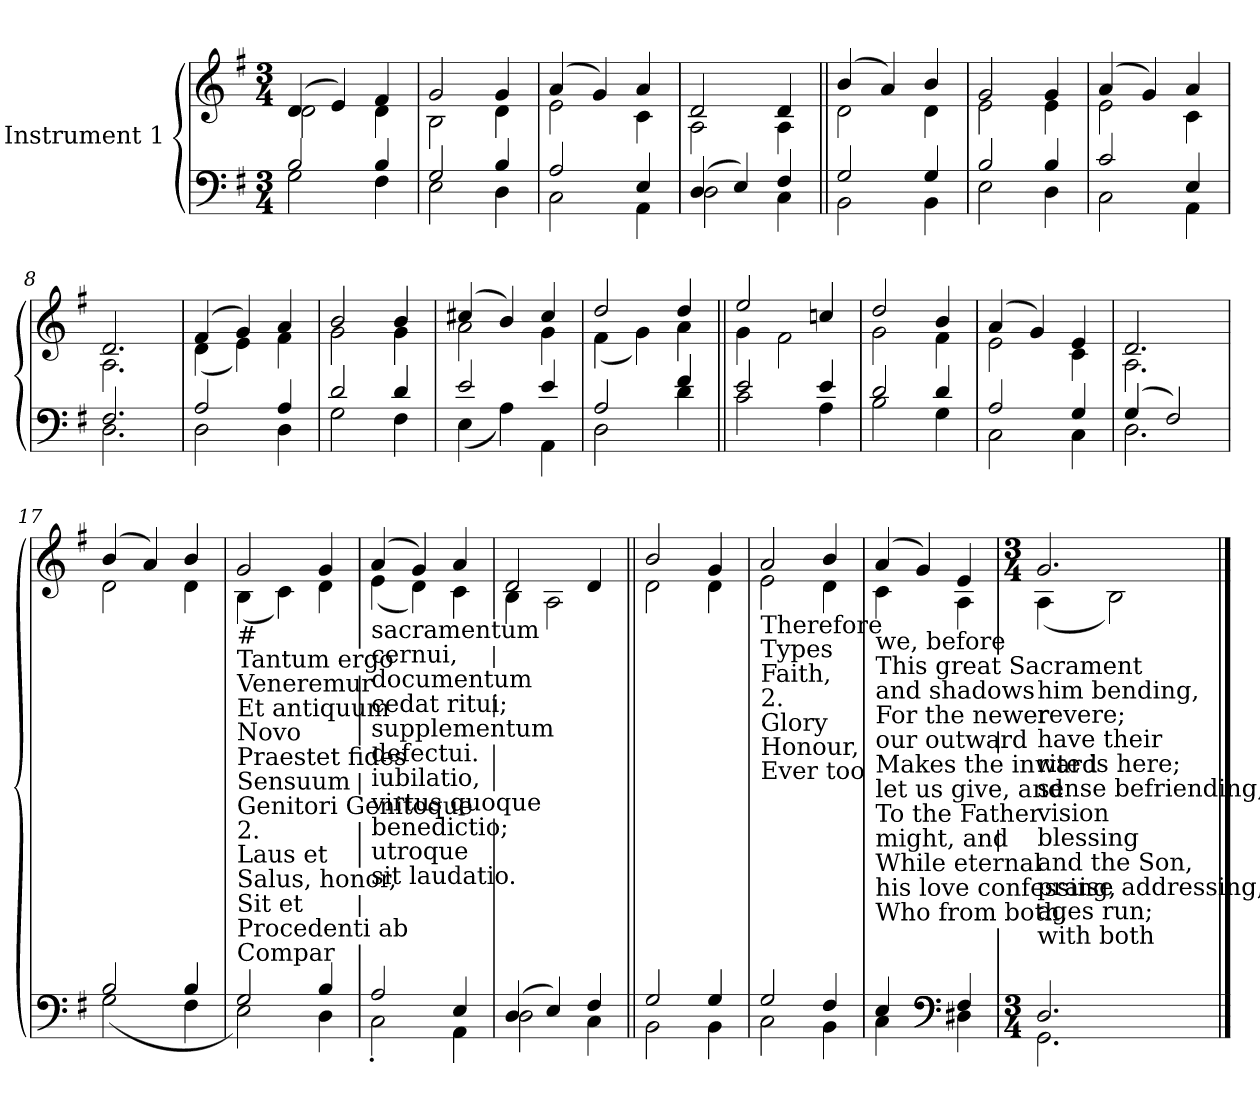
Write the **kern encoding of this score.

**kern	**kern
*part2	*part1
*staff2	*staff1
*I"Instrument 1	*I"Instrument 1
!!LO:PB:g=z
*stria5	*stria5
*clefF4	*clefG2
*k[f#]	*k[f#]
*G:	*G:
*M3/4	*M3/4
=1	=1
*^	*^
2B/	2G\	(>4d/	2d\
.	.	4e/)	.
4B/	4F#\	4f#/	4d\
=2	=2	=2	=2
2G/	2E\	2g/	2B\
4B/	4D\	4g/	4d\
=3	=3	=3	=3
2A/	2C\	(>4a/	2e\
.	.	4g/)	.
4E/	4AA\	4a/	4c\
=4	=4	=4	=4
(>4D/	2D\	2d/	2A\
4E/)	.	.	.
4F#/	4C\	4d/	4A\
=5||	=5||	=5||	=5||
2G/	2BB\	(>4b/	2d\
.	.	4a/)	.
4G/	4BB\	4b/	4d\
=6	=6	=6	=6
2B/	2E\	2g/	2e\
4B/	4D\	4g/	4e\
=7	=7	=7	=7
2c/	2C\	(>4a/	2e\
.	.	4g/)	.
4E/	4AA\	4a/	4c\
=8	=8	=8	=8
2.F#/	2.D\	2.d/	2.A\
!!LO:LB:g=z	!!
=9	=9	=9	=9
2A/	2D\	(>4f#/	(<4d\
.	.	4g/)	4e\)
4A/	4D\	4a/	4f#\
=10	=10	=10	=10
2d/	2G\	2b/	2g\
4d/	4F#\	4b/	4g\
=11	=11	=11	=11
2e/	(<4E\	(>4cc#X/	2a\
.	4A\)	4b/)	.
4e/	4AA\	4cc#/	4g\
=12	=12	=12	=12
2A/	2D\	2dd/	(<4f#\
.	.	.	4g\)
4f#/	4d\	4dd/	4a\
=13||	=13||	=13||	=13||
2e/	2c\	2ee/	4g\
.	.	.	2f#\
4e/	4A\	4ccn/	.
=14	=14	=14	=14
2d/	2B\	2dd/	2g\
4d/	4G\	4b/	4f#\
=15	=15	=15	=15
2A/	2C\	(>4a/	2e\
.	.	4g/)	.
4G/	4C\	4e/	4c\
=16	=16	=16	=16
(>4G/	2.D\	2.d/	2.A\
2F#/)	.	.	.
!!LO:LB:g=z	!!
=17	=17	=17	=17
2B/	(<2G\	(>4b/	2d\
.	.	4a/)	.
4B/	4F#\	4b/	4d\
=18	=18	=18	=18
!	!	!LO:TX:b:t=#	!
!	!	!LO:TX:b:t=Tantum ergo	!
!	!	!LO:TX:b:t=Veneremur	!
!	!	!LO:TX:b:t=Et antiquum	!
!	!	!LO:TX:b:t=Novo	!
!	!	!LO:TX:b:t=Praestet fides	!
!	!	!LO:TX:b:t=Sensuum	!
!	!	!LO:TX:b:t=Genitori Genitoque	!
!	!	!LO:TX:b:t=2.	!
!	!	!LO:TX:b:t=Laus et	!
!	!	!LO:TX:b:t=Salus, honor,	!
!	!	!LO:TX:b:t=Sit et	!
!	!	!LO:TX:b:t=Procedenti ab	!
!	!	!LO:TX:b:t=Compar	!
2G/	2E\)	2g/	(<4B\
.	.	.	4c\)
4B/	4D\	4g/	4d\
=19	=19	=19	=19
!	!	!LO:TX:b:t=sacramentum	!
!	!	!LO:TX:b:t=cernui,	!
!	!	!LO:TX:b:t=documentum	!
!	!	!LO:TX:b:t=cedat ritui;	!
!	!	!LO:TX:b:t=supplementum	!
!	!	!LO:TX:b:t=defectui.	!
!	!	!LO:TX:b:t=iubilatio,	!
!	!	!LO:TX:b:t=virtus quoque	!
!	!	!LO:TX:b:t=benedictio;	!
!	!	!LO:TX:b:t=utroque	!
!	!	!LO:TX:b:t=sit laudatio.	!
2A/	2C'<\	(>4a/	(<4e\
.	.	4g/)	4d\)
4E/	4AA\	4a/	4c\
=20	=20	=20	=20
(>4D/	2D\	2d/	4B\
4E/)	.	.	2A\
4F#/	4C\	4d/	.
=21||	=21||	=21||	=21||
2G/	2BB\	2b/	2d\
4G/	4BB\	4g/	4d\
=22	=22	=22	=22
!	!	!LO:TX:b:t=Therefore	!
!	!	!LO:TX:b:t=Types	!
!	!	!LO:TX:b:t=Faith,	!
!	!	!LO:TX:b:t=2.	!
!	!	!LO:TX:b:t=Glory	!
!	!	!LO:TX:b:t=Honour,	!
!	!	!LO:TX:b:t=Ever too	!
2G/	2C\	2a/	2e\
4F#/	4BB\	4b/	4d\
=23	=23	=23	=23
!	!	!LO:TX:b:t=we, before	!
!	!	!LO:TX:b:t=This great Sacrament	!
!	!	!LO:TX:b:t=and shadows	!
!	!	!LO:TX:b:t=For the newer	!
!	!	!LO:TX:b:t=our outward	!
!	!	!LO:TX:b:t=Makes the inward	!
!	!	!LO:TX:b:t=let us give, and	!
!	!	!LO:TX:b:t=To the Father	!
!	!	!LO:TX:b:t=might, and	!
!	!	!LO:TX:b:t=While eternal	!
!	!	!LO:TX:b:t=his love confessing,	!
!	!	!LO:TX:b:t=Who from both,	!
!LO:N:vis=4	!LO:N:vis=4	!	!LO:N:vis=4
2E/	2C\	(>4a/	2c\
*clefF4	*	*	*
.	.	4g/)	.
4F#/	4D#\	4e/	4A\
=24	=24	=24	=24
*M3/4	*	*M3/4	*
!	!	!LO:TX:b:t=him bending,	!
!	!	!LO:TX:b:t=revere;	!
!	!	!LO:TX:b:t=have their	!
!	!	!LO:TX:b:t=rite is here;	!
!	!	!LO:TX:b:t=sense befriending,	!
!	!	!LO:TX:b:t=vision	!
!	!	!LO:TX:b:t=blessing	!
!	!	!LO:TX:b:t=and the Son,	!
!	!	!LO:TX:b:t=praise addressing,	!
!	!	!LO:TX:b:t=ages run;	!
!	!	!LO:TX:b:t=with both	!
2.D/	2.GG\	2.g/	(<4A\
.	.	.	2B\)
*v	*v	*	*
*	*v	*v
==	==
*-	*-
